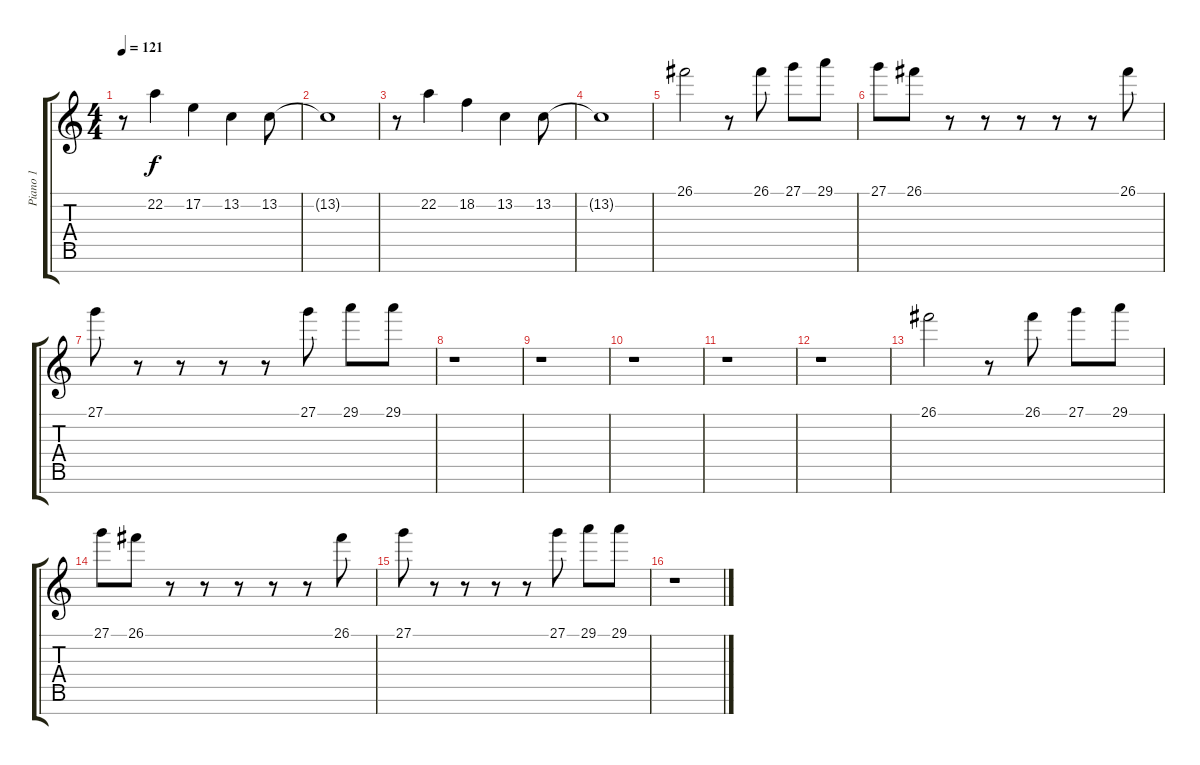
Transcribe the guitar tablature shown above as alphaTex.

\track ("Piano 1" "Piano 1") {instrument acousticgrandpiano}
\staff {score tabs}
\tuning (E4 B3 G3 D3 A2 E2 B1) {hide}
\ts (4 4)
\tempo 121
\clef g2
\ks c
r.8{dy f} 22.2.4 17.2.4 13.2.4 13.2.8 |
13.2{t}.1 |
r.8 22.2.4 18.2.4 13.2.4 13.2.8 |
13.2{t}.1 |
26.1.2 r.8 26.1.8 27.1.8 29.1.8 |
27.1.8 26.1.8 r.8 r.8 r.8 r.8 r.8 26.1.8 |
27.1.8 r.8 r.8 r.8 r.8 27.1.8 29.1.8 29.1.8 |
r.1 |
r.1 |
r.1 |
r.1 |
r.1 |
26.1.2 r.8 26.1.8 27.1.8 29.1.8 |
27.1.8 26.1.8 r.8 r.8 r.8 r.8 r.8 26.1.8 |
27.1.8 r.8 r.8 r.8 r.8 27.1.8 29.1.8 29.1.8 |
r.1
